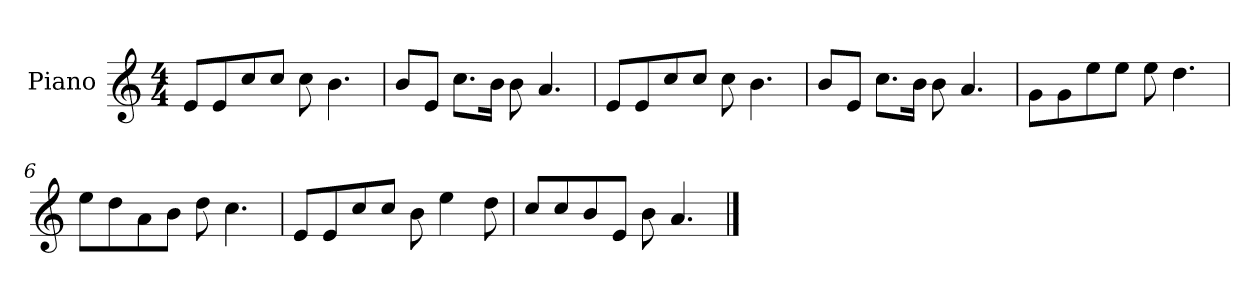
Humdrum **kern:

**kern
*part1
*staff1
*I"Piano
*I'P-no
*clefG2
*k[]
*M4/4
*MM90
=1
8e/L
8e/
8cc/
8cc/J
8cc\
4.b\
=2
8b/L
8e/J
8.cc\L
16b\Jk
8b\
4.a/
=3
8e/L
8e/
8cc/
8cc/J
8cc\
4.b\
=4
8b/L
8e/J
8.cc\L
16b\Jk
8b\
4.a/
=5
8g\L
8g\
8ee\
8ee\J
8ee\
4.dd\
!!LO:LB:g=z
=6
8ee\L
8dd\
8a\
8b\J
8dd\
4.cc\
=7
8e/L
8e/
8cc/
8cc/J
8b\
4ee\
8dd\
=8
8cc/L
8cc/
8b/
8e/J
8b\
4.a/
==
*-
